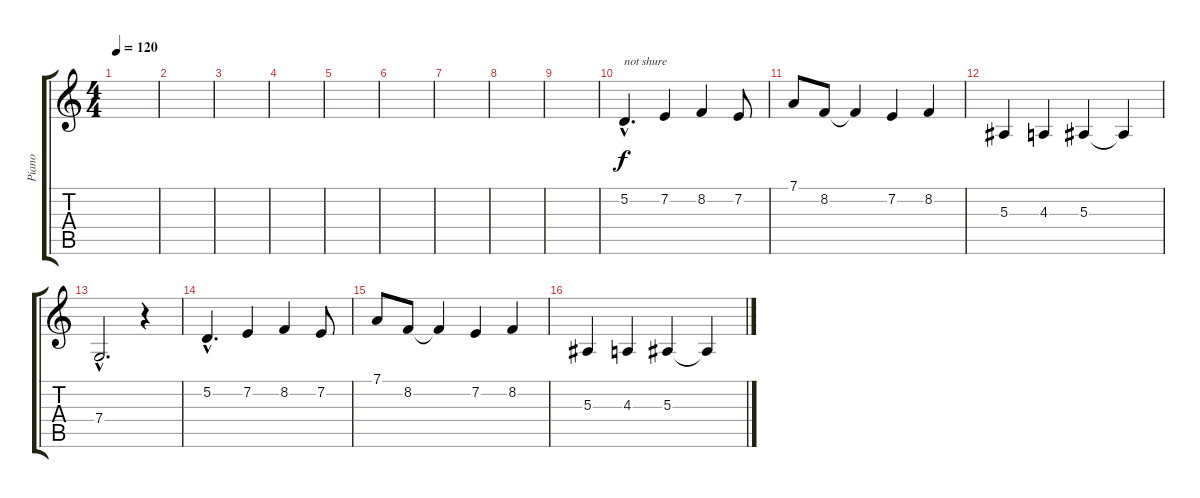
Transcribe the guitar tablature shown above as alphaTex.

\track ("Piano" "Piano") {instrument acousticgrandpiano}
\staff {score tabs}
\tuning (D4 A3 F3 C3 G2 D2) {hide}
\ts (4 4)
\tempo 120
\clef g2
\ks c
|
|
|
|
|
|
|
|
|
5.2{hac}.4{d txt "not shure"} 7.2.4 8.2.4 7.2.8 |
7.1.8 8.2.8 8.2{t}.4 7.2.4 8.2.4 |
5.3.4 4.3.4 5.3.4 5.3{t}.4 |
7.4{hac}.2{d} r.4 |
5.2{hac}.4{d} 7.2.4 8.2.4 7.2.8 |
7.1.8 8.2.8 8.2{t}.4 7.2.4 8.2.4 |
5.3.4 4.3.4 5.3.4 5.3{t}.4
